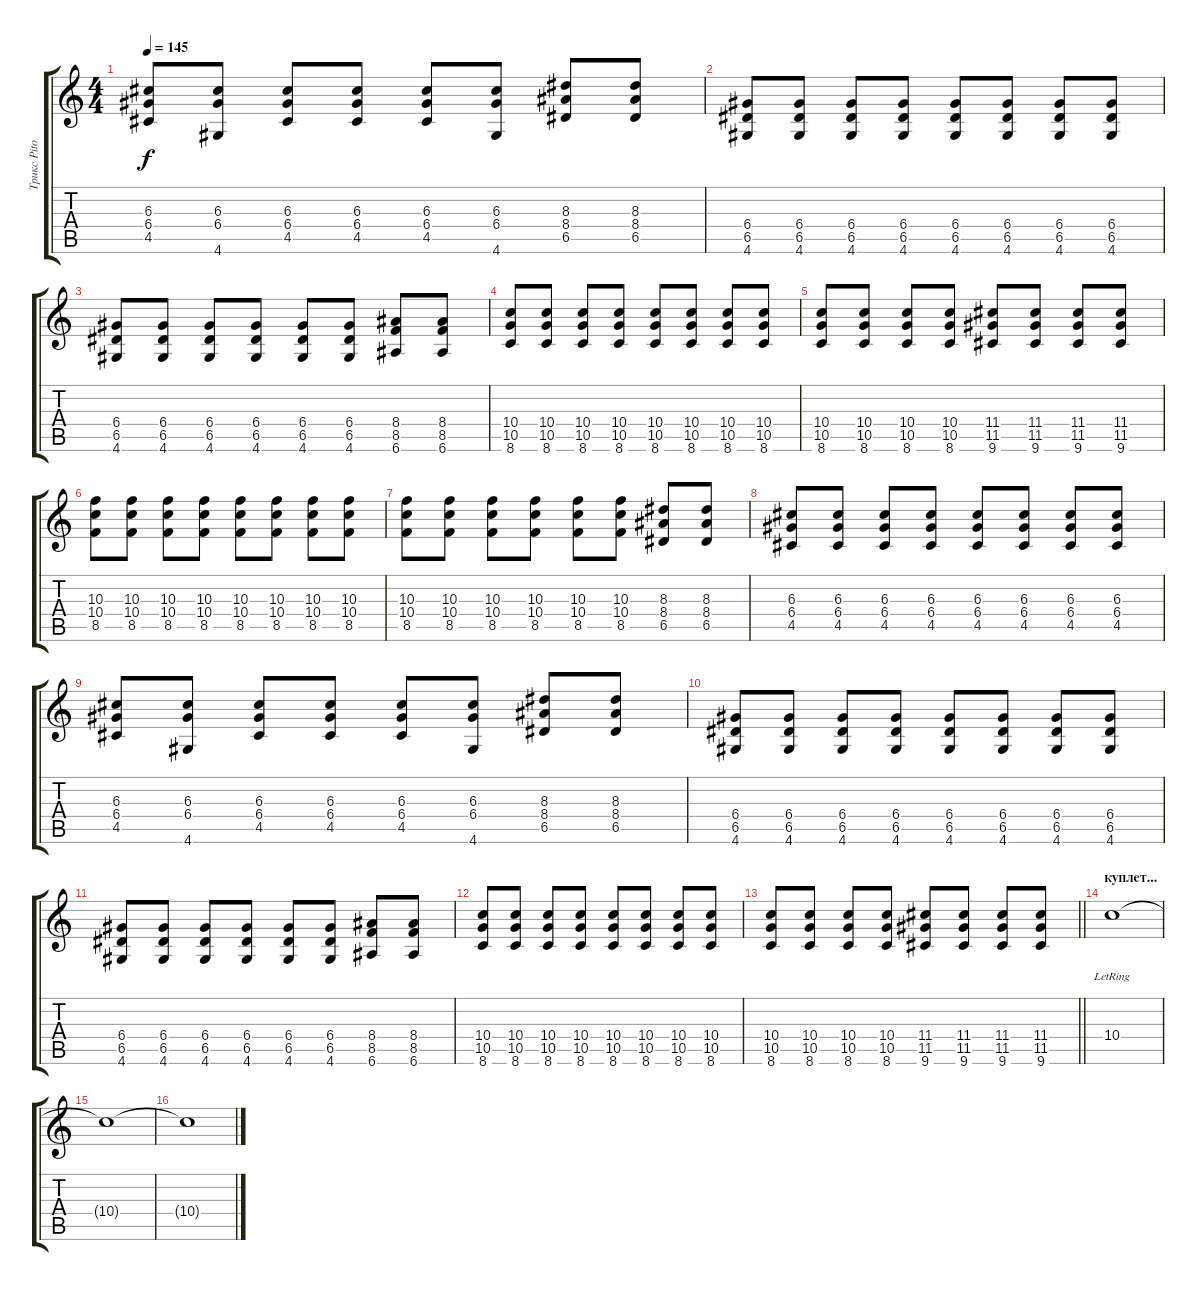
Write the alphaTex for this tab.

\track ("Трикс Pitones" "Трикс Pito") {instrument distortionguitar}
\staff {score tabs}
\tuning (E4 B3 G3 D3 A2 E2) {hide}
\ts (4 4)
\tempo 145
\clef g2
\ks c
(6.3 6.4 4.5).8{dy f} (6.3 6.4 4.6).8 (6.3 6.4 4.5).8 (6.3 6.4 4.5).8 (6.3 6.4 4.5).8 (6.3 6.4 4.6).8 (8.3 8.4 6.5).8 (8.3 8.4 6.5).8 |
(6.4 6.5 4.6).8 (6.4 6.5 4.6).8 (6.4 6.5 4.6).8 (6.4 6.5 4.6).8 (6.4 6.5 4.6).8 (6.4 6.5 4.6).8 (6.4 6.5 4.6).8 (6.4 6.5 4.6).8 |
(6.4 6.5 4.6).8 (6.4 6.5 4.6).8 (6.4 6.5 4.6).8 (6.4 6.5 4.6).8 (6.4 6.5 4.6).8 (6.4 6.5 4.6).8 (8.4 8.5 6.6).8 (8.4 8.5 6.6).8 |
(10.4 10.5 8.6).8 (10.4 10.5 8.6).8 (10.4 10.5 8.6).8 (10.4 10.5 8.6).8 (10.4 10.5 8.6).8 (10.4 10.5 8.6).8 (10.4 10.5 8.6).8 (10.4 10.5 8.6).8 |
(10.4 10.5 8.6).8 (10.4 10.5 8.6).8 (10.4 10.5 8.6).8 (10.4 10.5 8.6).8 (11.4 11.5 9.6).8 (11.4 11.5 9.6).8 (11.4 11.5 9.6).8 (11.4 11.5 9.6).8 |
(10.3 10.4 8.5).8 (10.3 10.4 8.5).8 (10.3 10.4 8.5).8 (10.3 10.4 8.5).8 (10.3 10.4 8.5).8 (10.3 10.4 8.5).8 (10.3 10.4 8.5).8 (10.3 10.4 8.5).8 |
(10.3 10.4 8.5).8 (10.3 10.4 8.5).8 (10.3 10.4 8.5).8 (10.3 10.4 8.5).8 (10.3 10.4 8.5).8 (10.3 10.4 8.5).8 (8.3 8.4 6.5).8 (8.3 8.4 6.5).8 |
(6.3 6.4 4.5).8 (6.3 6.4 4.5).8 (6.3 6.4 4.5).8 (6.3 6.4 4.5).8 (6.3 6.4 4.5).8 (6.3 6.4 4.5).8 (6.3 6.4 4.5).8 (6.3 6.4 4.5).8 |
(6.3 6.4 4.5).8 (6.3 6.4 4.6).8 (6.3 6.4 4.5).8 (6.3 6.4 4.5).8 (6.3 6.4 4.5).8 (6.3 6.4 4.6).8 (8.3 8.4 6.5).8 (8.3 8.4 6.5).8 |
(6.4 6.5 4.6).8 (6.4 6.5 4.6).8 (6.4 6.5 4.6).8 (6.4 6.5 4.6).8 (6.4 6.5 4.6).8 (6.4 6.5 4.6).8 (6.4 6.5 4.6).8 (6.4 6.5 4.6).8 |
(6.4 6.5 4.6).8 (6.4 6.5 4.6).8 (6.4 6.5 4.6).8 (6.4 6.5 4.6).8 (6.4 6.5 4.6).8 (6.4 6.5 4.6).8 (8.4 8.5 6.6).8 (8.4 8.5 6.6).8 |
(10.4 10.5 8.6).8 (10.4 10.5 8.6).8 (10.4 10.5 8.6).8 (10.4 10.5 8.6).8 (10.4 10.5 8.6).8 (10.4 10.5 8.6).8 (10.4 10.5 8.6).8 (10.4 10.5 8.6).8 |
\barLineRight lightlight
(10.4 10.5 8.6).8 (10.4 10.5 8.6).8 (10.4 10.5 8.6).8 (10.4 10.5 8.6).8 (11.4 11.5 9.6).8 (11.4 11.5 9.6).8 (11.4 11.5 9.6).8 (11.4 11.5 9.6).8 |
\section ("" "куплет...")
10.4{lr}.1 |
10.4{t}.1 |
10.4{t}.1
